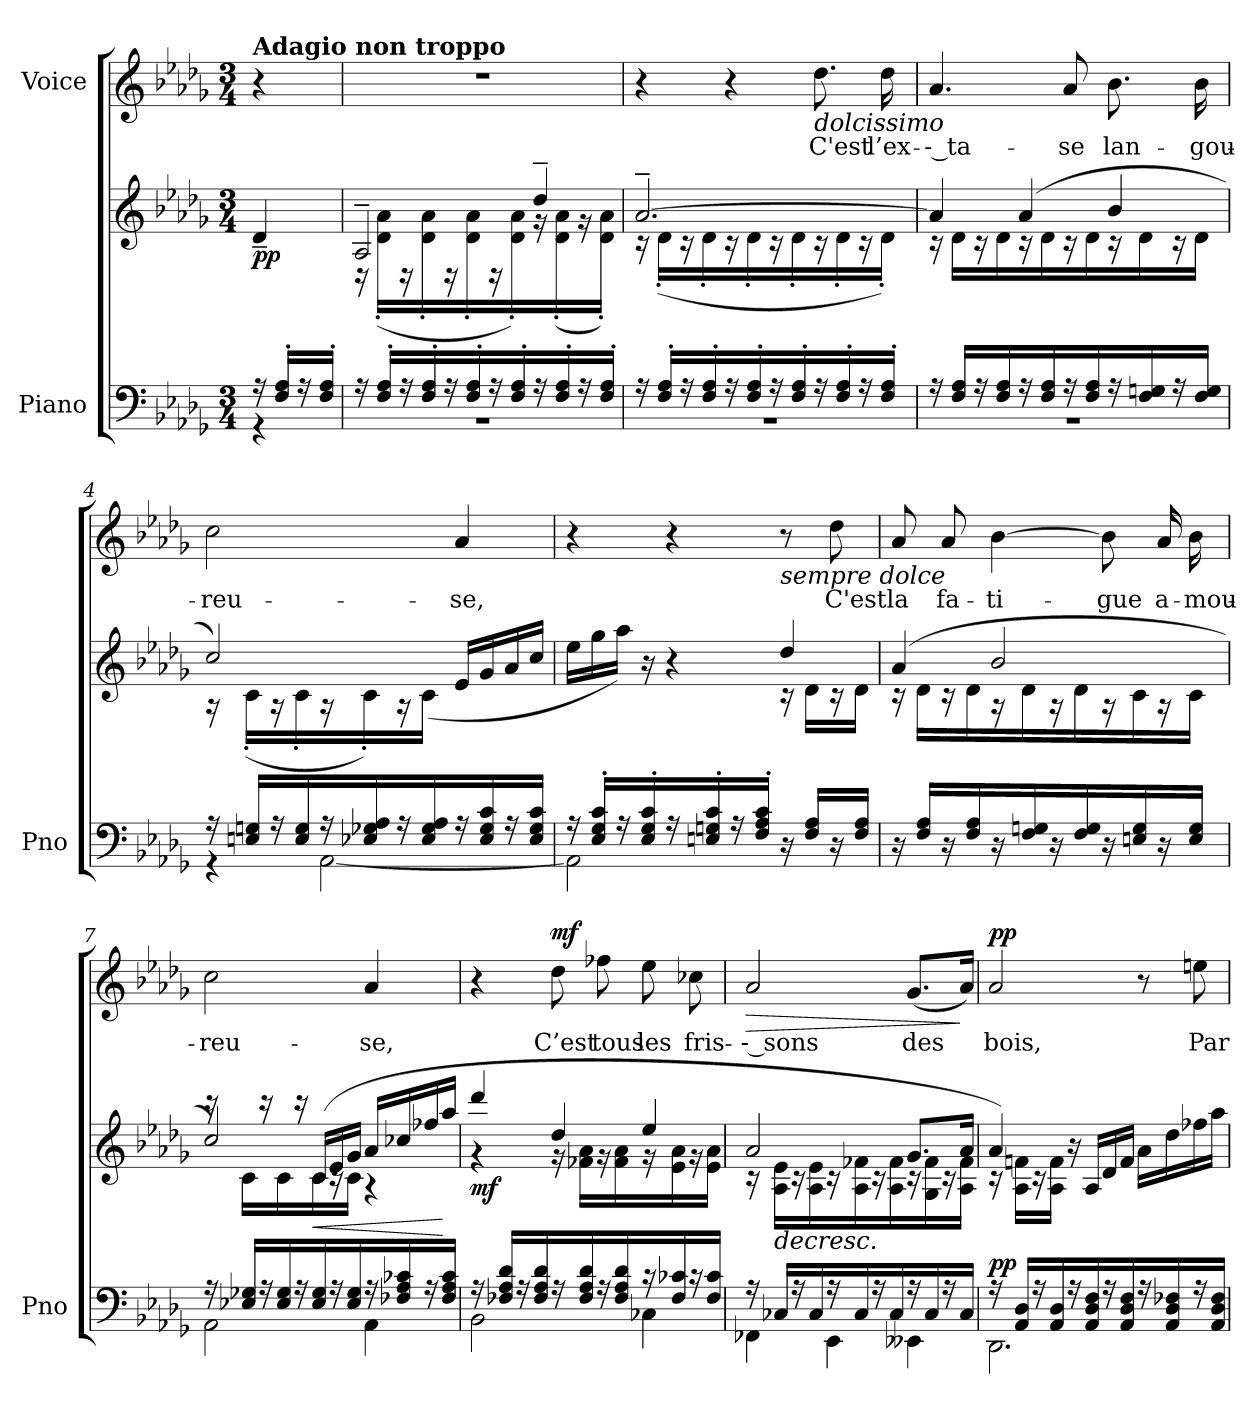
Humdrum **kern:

**kern	**kern	**dynam	**kern	**text	**dynam
*part2	*part2	*part2	*part1	*part1	*part1
*staff3	*staff2	*staff2/3	*staff1	*staff1	*staff1
*I"Piano	*	*	*I"Voice	*	*
*I'Pno	*	*	*	*	*
*clefF4	*clefG2	*	*clefG2	*	*
*k[b-e-a-d-g-]	*k[b-e-a-d-g-]	*	*k[b-e-a-d-g-]	*	*
*M3/4	*M3/4	*	*M3/4	*	*
*MM60	*MM60	*	*MM60	*	*
=	=	=	=	=	=
*^	*	*	*	*	*
!	!	!	!	!LO:TX:a:B:t=Adagio non troppo	!	!
!	!	!	!LO:DY:b	!	!	!
16r	4r	4d-~</	pp	4r	.	.
16F/'< 16A-/'<LL	.	.	.	.	.	.
16r	.	.	.	.	.	.
16F/'< 16A-/'<JJ	.	.	.	.	.	.
=1	=1	=1	=1	=1	=1	=1
*	*	*^	*	*	*	*
16r	2.r	2A-~</	16r	.	2.r	.	.
16F/'< 16A-/'<LL	.	.	(>16d-\'> 16a-\'>LL	.	.	.	.
16r	.	.	16r	.	.	.	.
16F/'< 16A-/'<	.	.	16d-\'> 16a-\'>	.	.	.	.
16r	.	.	16r	.	.	.	.
16F/'< 16A-/'<	.	.	16d-\'> 16a-\'>	.	.	.	.
16r	.	.	16r	.	.	.	.
16F/'< 16A-/'<	.	.	16d-\'> 16a-\'>)	.	.	.	.
16r	.	4dd-~>/	16r	.	.	.	.
16F/'< 16A-/'<	.	.	(>16d-\'> 16a-\'>	.	.	.	.
16r	.	.	16r	.	.	.	.
16F/'< 16A-/'<JJ	.	.	16d-\'> 16a-\'>JJ)	.	.	.	.
=2	=2	=2	=2	=2	=2	=2	=2
16r	2.r	[2.a-~>/	16r	.	4r	.	.
16F/'< 16A-/'<LL	.	.	(>16d-'>\LL	.	.	.	.
16r	.	.	16r	.	.	.	.
16F/'< 16A-/'<	.	.	16d-'>\	.	.	.	.
16r	.	.	16r	.	4r	.	.
16F/'< 16A-/'<	.	.	16d-'>\	.	.	.	.
16r	.	.	16r	.	.	.	.
16F/'< 16A-/'<	.	.	16d-'>\	.	.	.	.
!	!	!	!	!	!LO:TX:b:i:t=dolcissimo	!	!
!	!	!	!	!	!	!LO:LY:b	!
16r	.	.	16r	.	8.dd-\	C'est	.
16F/'< 16A-/'<	.	.	16d-'>\	.	.	.	.
16r	.	.	16r	.	.	.	.
!	!	!	!	!	!	!LO:LY:b	!
16F/'< 16A-/'<JJ	.	.	16d-'>\JJ)	.	16dd-\	l’ex-	.
!!LO:LB:g=z
=3	=3	=3	=3	=3	=3	=3	=3
!	!	!	!	!	!	!LO:LY:b	!
16r	2.r	4a-/]	16r	.	4.a-/	-- ta-	.
16F/ 16A-/LL	.	.	16d-\LL	.	.	.	.
16r	.	.	16r	.	.	.	.
16F/ 16A-/	.	.	16d-\	.	.	.	.
16r	.	(4a-/	16r	.	.	.	.
16F/ 16A-/	.	.	16d-\	.	.	.	.
!	!	!	!	!	!	!LO:LY:b	!
16r	.	.	16r	.	8a-/	-se	.
16F/ 16A-/	.	.	16d-\	.	.	.	.
!	!	!	!	!	!	!LO:LY:b	!
16r	.	4b-/	16r	.	8.b-\	lan-	.
16F/ 16Gn/	.	.	16d-\	.	.	.	.
16r	.	.	16r	.	.	.	.
!	!	!	!	!	!	!LO:LY:b	!
16F/ 16G/JJ	.	.	16d-\JJ	.	16b-\	-gou-	.
=4	=4	=4	=4	=4	=4	=4	=4
!	!	!	!	!	!	!LO:LY:b	!
16r	4r	2cc/)	16r	.	2cc\	-reu-	.
16En/ 16Gn/LL	.	.	(16c'\LL	.	.	.	.
16r	.	.	16r	.	.	.	.
16E/ 16G/	.	.	16c'\	.	.	.	.
16r	[2AA-\	.	16r	.	.	.	.
16E-X/ 16G-X/ 16A-/	.	.	16c'\)	.	.	.	.
16r	.	.	16r	.	.	.	.
16E-/ 16G-/ 16A-/	.	.	(16c\JJ	.	.	.	.
!	!	!	!	!	!	!LO:LY:b	!
16r	.	16e-/LL	4ryy	.	4a-/	-se,	.
16E-/ 16G-/ 16c/	.	16g-/	.	.	.	.	.
16r	.	16a-/	.	.	.	.	.
16E-/ 16G-/ 16c/JJ	.	16cc/JJ	.	.	.	.	.
!!LO:LB:g=z
=5	=5	=5	=5	=5	=5	=5	=5
16r	2AA-\]	16ee-\LL	2ryy	.	4r	.	.
16E-/' 16G-/' 16c/'LL	.	16gg-\	.	.	.	.	.
16r	.	16aa-\JJ)	.	.	.	.	.
16E-/' 16G-/' 16c/'	.	16r	.	.	.	.	.
16r	.	4r	.	.	4r	.	.
16En/' 16Gn/' 16c/'	.	.	.	.	.	.	.
16r	.	.	.	.	.	.	.
16F/' 16A-/' 16c/'JJ	.	.	.	.	.	.	.
!	!	!	!	!	!LO:TX:b:i:t=sempre dolce	!	!
16r	4ryy	4dd-/	16r	.	8r	.	.
!	!	!	!	!LO:DY:b=2	!	!	!
!	!	!	!	!LO:DY:n=1:b=2	!	!	!
16F/ 16A-/LL	.	.	16d-\LL	other-dynamics pp	.	.	.
!	!	!	!	!	!	!LO:LY:b	!
16r	.	.	16r	.	8dd-\	C'est	.
16F/ 16A-/JJ	.	.	16d-\JJ	.	.	.	.
*v	*v	*	*	*	*	*	*
!!LO:LB:g=z
=6	=6	=6	=6	=6	=6	=6
!	!	!	!	!	!LO:LY:b	!
16r	(4a-/	16r	.	8a-/	la	.
16F/ 16A-/LL	.	16d-\LL	.	.	.	.
!	!	!	!	!	!LO:LY:b	!
16r	.	16r	.	8a-/	fa-	.
16F/ 16A-/	.	16d-\	.	.	.	.
!	!	!	!	!	!LO:LY:b	!
16r	2b-/	16r	.	[4b-\	-ti-	.
16F/ 16Gn/	.	16d-\	.	.	.	.
16r	.	16r	.	.	.	.
16F/ 16G/	.	16d-\	.	.	.	.
!	!	!	!	!	!LO:LY:b	!
16r	.	16r	.	8b-\]	-gue	.
16En/ 16G/	.	16c\	.	.	.	.
!	!	!	!	!	!LO:LY:b	!
16r	.	16r	.	16a-/	a-	.
!	!	!	!	!	!LO:LY:b	!
16E/ 16G/JJ	.	16c\JJ	.	16b-\	-mou-	.
=7	=7	=7	=7	=7	=7	=7
*^	*	*^	*	*	*	*
!	!	!	!	!	!	!	!LO:LY:b	!
16r	2AA-\	4ryy	16r	2cc/)	.	2cc\	-reu-	.
16E-X/ 16G-X/LL	.	.	16c\LL	.	.	.	.	.
16r	.	.	16r	.	.	.	.	.
16E-/ 16G-/	.	.	16c\	.	.	.	.	.
16r	.	16ryy	16r	.	.	.	.	.
!	!	!	!	!	!LO:HP:b	!	!	!
16E-/ 16G-/	.	(16c/LL	16c\	.	<	.	.	.
16r	.	16e-/	16r	.	.	.	.	.
16E-/ 16G-/	.	16g-/JJ	16c\JJ	.	.	.	.	.
!	!	!	!	!	!	!	!LO:LY:b	!
16r	4AA-\	16a-/LL	4r	4ryy	.	4a-/	-se,	.
16F-X/ 16A-/ 16c-X/	.	16cc-X/	.	.	.	.	.	.
16r	.	16ff-X/	.	.	.	.	.	.
16F-/ 16A-/ 16c-/JJ	.	16aa-/JJ	.	.	[	.	.	.
*	*	*	*v	*v	*	*	*	*
!!LO:PB:g=z
=8	=8	=8	=8	=8	=8	=8	=8
!	!	!	!	!LO:DY:b	!	!	!
16r	2BB-\	4ddd-/	4r	mf	4r	.	.
16F-X/ 16A-/ 16d-/LL	.	.	.	.	.	.	.
16r	.	.	.	.	.	.	.
16F-/ 16A-/ 16d-/	.	.	.	.	.	.	.
!	!	!	!	!	!	!LO:LY:b	!LO:DY:a
16r	.	4dd-/	16r	.	8dd-\	C’est	mf
16F-/ 16A-/ 16d-/	.	.	16f-X\ 16a-\LL	.	.	.	.
!	!	!	!	!	!	!LO:LY:b	!
16r	.	.	16r	.	8ff-X\	tous	.
16F-/ 16A-/ 16d-/	.	.	16f-\ 16a-\	.	.	.	.
!	!	!	!	!	!	!LO:LY:b	!
16r	4C-X\	4ee-/	16r	.	8ee-\	les	.
16F-/ 16c-X/	.	.	16e-\ 16a-\	.	.	.	.
!	!	!	!	!	!	!LO:LY:b	!
16r	.	.	16r	.	8cc-X\	fris-	.
16F-/ 16c-/JJ	.	.	16e-\ 16a-\JJ	.	.	.	.
!!LO:PB:g=z
=9	=9	=9	=9	=9	=9	=9	=9
!	!	!	!	!	!	!LO:LY:b	!LO:HP:b
16r	4FF-X\	2a-/	16r	.	2a-/	-- sons	>
!	!	!	!	!LO:HP:b	!	!	!
16C-X/LL	.	.	16A-\ 16e-\LL	>	.	.	.
16r	.	.	16r	.	.	.	.
16C-/	.	.	16A-\ 16e-\	.	.	.	.
16r	4EE-\	.	16r	.	.	.	.
16C-/	.	.	16A-\ 16f-X\	.	.	.	.
16r	.	.	16r	.	.	.	.
16C-/	.	.	16A-\ 16f-\	.	.	.	.
!	!	!	!	!	!	!LO:LY:b	!
16r	4EE--X\	8.g-/L	16r	.	(8.g-/L	des	.
16C-/	.	.	16G-\ 16f-\	.	.	.	.
16r	.	.	16r	.	.	.	.
16C-/JJ	.	16a-/Jk	16A-\ 16f-\JJ	.	16a-/Jk)	.	]
=10	=10	=10	=10	=10	=10	=10	=10
!	!	!	!	!LO:DY:a=2	!	!LO:LY:b	!LO:DY:a
16r	2.DD-\	4a-/)	16r	pp	2a-/	bois,	pp
16AA-/ 16D-/LL	.	.	16A-\ 16fn\LL	.	.	.	.
16r	.	.	16r	.	.	.	.
16AA-/ 16D-/	.	.	16A-\ 16f\JJ	.	.	.	.
16r	.	16r	4ryy	.	.	.	.
16AA-/ 16D-/ 16F/	.	16A-/LL	.	.	.	.	.
16r	.	16d-/	.	.	.	.	.
16AA-/ 16D-/ 16F/	.	16f/JJ	.	.	.	.	.
16r	.	16a-\LL	4ryy	.	8r	.	.
16AA-/ 16D-/ 16F-X/	.	16dd-\	.	.	.	.	.
!	!	!	!	!	!	!LO:LY:b	!LO:DY:a
!	!	!	!	!	!	!	!LO:DY:n=1:a
16r	.	16ff-X\	.	.	8een\	Par-	mf other-dynamics
16AA-/ 16D-/ 16F-/JJ	.	16aa-\JJ	.	.	.	.	.
*v	*v	*	*	*	*	*	*
*	*v	*v	*	*	*	*
.	.	]	.	.	.
=	=	=	=	=	=
*-	*-	*-	*-	*-	*-
